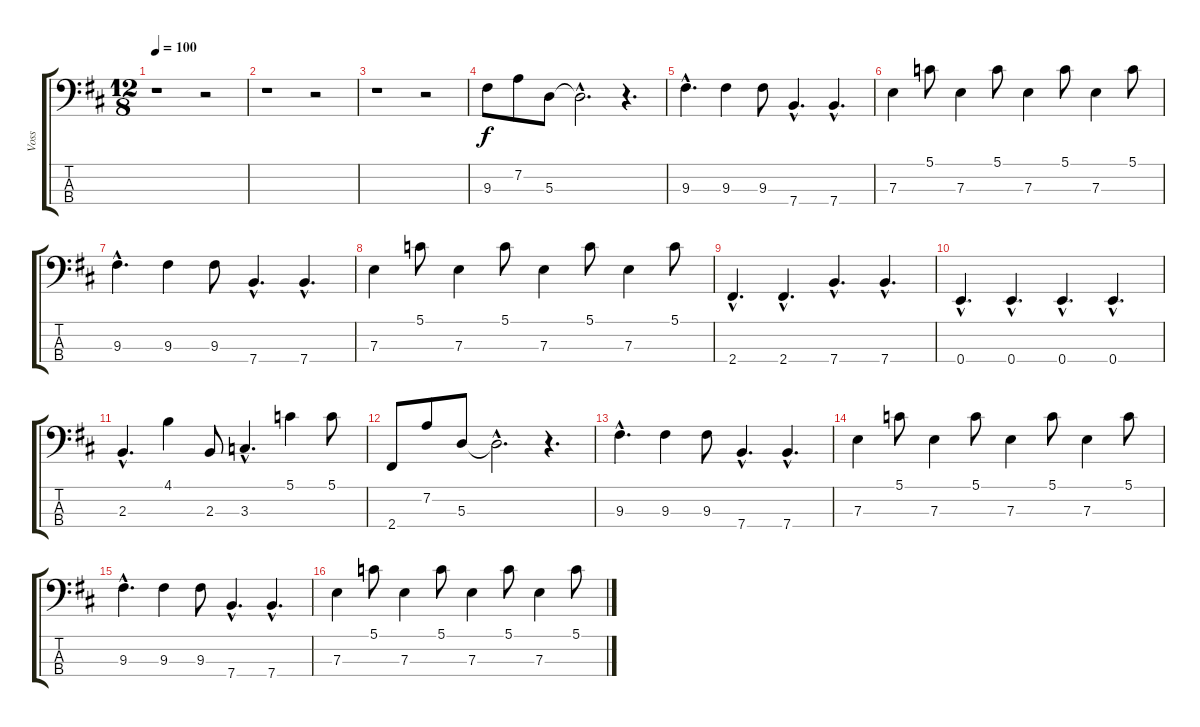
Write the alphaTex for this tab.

\track ("Voss" "Voss") {instrument electricbassfinger}
\staff {score tabs}
\tuning (G2 D2 A1 E1) {hide}
\ts (12 8)
\tempo 100
\clef f4
\ks d
r.1{dy f instrument electricbassfinger} r.2 |
r.1 r.2 |
r.1 r.2 |
9.3.8 7.2.8 5.3.8 5.3{hac t}.2{d} r.4{d} |
9.3{hac}.4{d} 9.3.4 9.3.8 7.4{hac}.4{d} 7.4{hac}.4{d} |
7.3.4 5.1.8 7.3.4 5.1.8 7.3.4 5.1.8 7.3.4 5.1.8 |
9.3{hac}.4{d} 9.3.4 9.3.8 7.4{hac}.4{d} 7.4{hac}.4{d} |
7.3.4 5.1.8 7.3.4 5.1.8 7.3.4 5.1.8 7.3.4 5.1.8 |
2.4{hac}.4{d} 2.4{hac}.4{d} 7.4{hac}.4{d} 7.4{hac}.4{d} |
0.4{hac}.4{d} 0.4{hac}.4{d} 0.4{hac}.4{d} 0.4{hac}.4{d} |
2.3{hac}.4{d} 4.1.4 2.3.8 3.3{hac}.4{d} 5.1.4 5.1.8 |
2.4.8 7.2.8 5.3.8 5.3{hac t}.2{d} r.4{d} |
9.3{hac}.4{d} 9.3.4 9.3.8 7.4{hac}.4{d} 7.4{hac}.4{d} |
7.3.4 5.1.8 7.3.4 5.1.8 7.3.4 5.1.8 7.3.4 5.1.8 |
9.3{hac}.4{d} 9.3.4 9.3.8 7.4{hac}.4{d} 7.4{hac}.4{d} |
7.3.4 5.1.8 7.3.4 5.1.8 7.3.4 5.1.8 7.3.4 5.1.8
